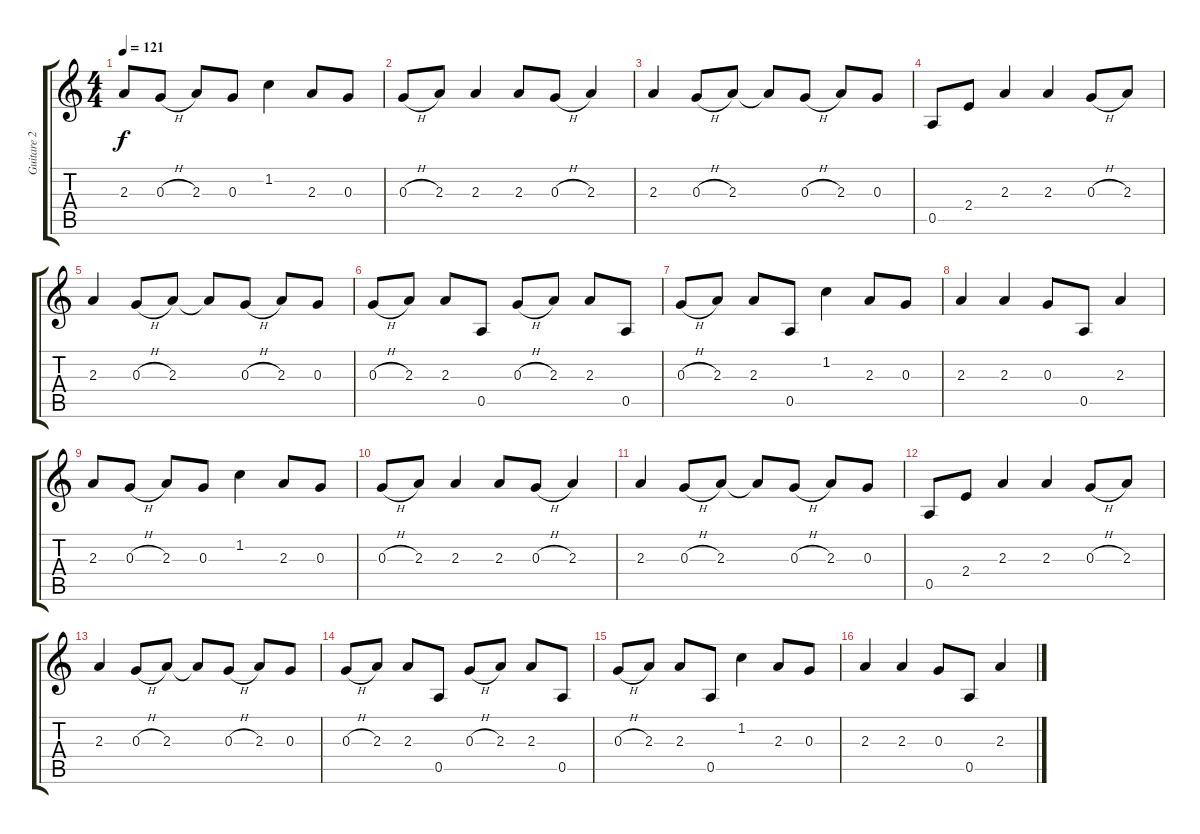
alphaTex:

\track ("Guitare 2" "Guitare 2") {instrument distortionguitar}
\staff {score tabs}
\tuning (E4 B3 G3 D3 A2 E2) {hide}
\ts (4 4)
\tempo 121
\clef g2
\ks c
2.3.8{dy f} 0.3{h}.8 2.3.8 0.3.8 1.2.4 2.3.8 0.3.8 |
0.3{h}.8 2.3.8 2.3.4 2.3.8 0.3{h}.8 2.3.4 |
2.3.4 0.3{h}.8 2.3.8 2.3{t}.8 0.3{h}.8 2.3.8 0.3.8 |
0.5.8 2.4.8 2.3.4 2.3.4 0.3{h}.8 2.3.8 |
2.3.4 0.3{h}.8 2.3.8 2.3{t}.8 0.3{h}.8 2.3.8 0.3.8 |
0.3{h}.8 2.3.8 2.3.8 0.5.8 0.3{h}.8 2.3.8 2.3.8 0.5.8 |
0.3{h}.8 2.3.8 2.3.8 0.5.8 1.2.4 2.3.8 0.3.8 |
2.3.4 2.3.4 0.3.8 0.5.8 2.3.4 |
2.3.8 0.3{h}.8 2.3.8 0.3.8 1.2.4 2.3.8 0.3.8 |
0.3{h}.8 2.3.8 2.3.4 2.3.8 0.3{h}.8 2.3.4 |
2.3.4 0.3{h}.8 2.3.8 2.3{t}.8 0.3{h}.8 2.3.8 0.3.8 |
0.5.8 2.4.8 2.3.4 2.3.4 0.3{h}.8 2.3.8 |
2.3.4 0.3{h}.8 2.3.8 2.3{t}.8 0.3{h}.8 2.3.8 0.3.8 |
0.3{h}.8 2.3.8 2.3.8 0.5.8 0.3{h}.8 2.3.8 2.3.8 0.5.8 |
0.3{h}.8 2.3.8 2.3.8 0.5.8 1.2.4 2.3.8 0.3.8 |
2.3.4 2.3.4 0.3.8 0.5.8 2.3.4
